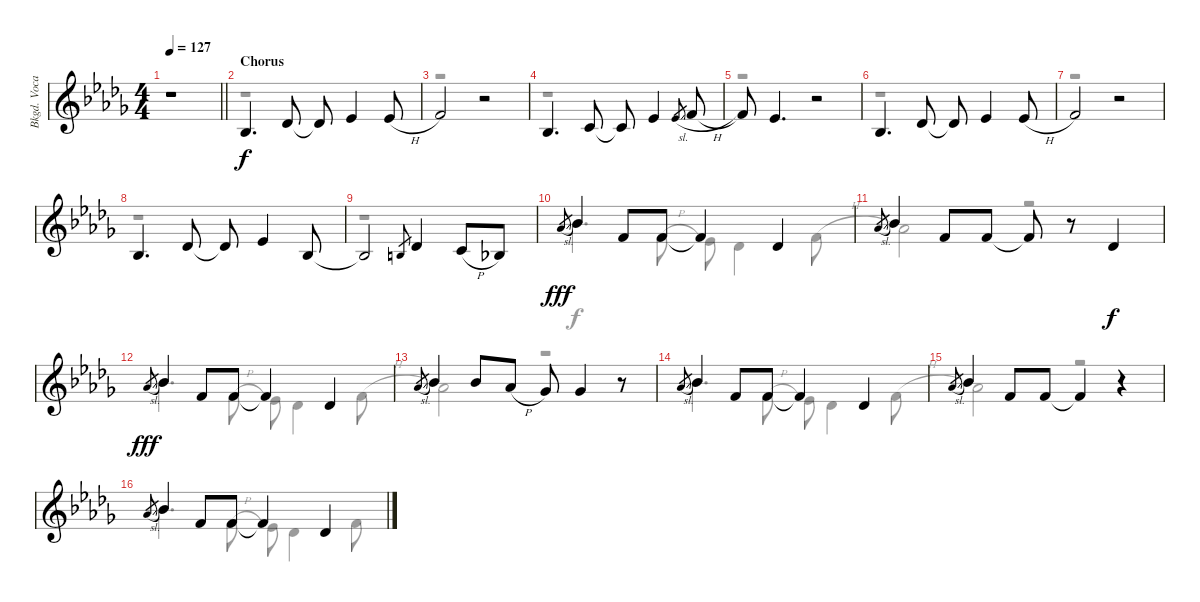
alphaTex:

\track ("Bkgd. Vocal" "Bkgd. Voca") {instrument lead6voice}
\staff {score}
\tuning (E4 B3 G3 D3 A2 E2) {hide}
\voice
\ts (4 4)
\tempo 127
\clef g2
\barLineRight lightlight
\ks bbminor
r.1{dy fff} |
\section ("" "Chorus")
3.3.4{d dy f} 6.3.8 6.3{t}.8 8.3.4 8.3{h}.8 |
10.3.2 r.2 |
3.3.4{d} 1.2.8 1.2{t}.8 4.2.4 4.2{sl}.8{gr} 6.2{h}.8 |
6.2{t}.8 4.2.4{d} r.2 |
3.3.4{d} 6.3.8 6.3{t}.8 8.3.4 8.3{h}.8 |
10.3.2 r.2 |
3.3.4{d} 2.2.8 2.2{t}.8 4.2.4 3.3.8 |
3.3{t}.2 0.2.8{gr} 2.2.4 5.3{h}.8 3.3.8 |
4.1{sl}.8{gr dy fff} 6.1.4 6.2.8 6.2.8 6.2{t}.4 6.3.4 |
4.1{sl}.8{gr} 6.1.4 6.2.8 6.2.8 6.2{t}.8 r.8 6.3.4{dy f} |
4.1{sl}.8{gr dy fff} 6.1.4 6.2.8 6.2.8 6.2{t}.4 6.3.4 |
4.1{sl}.8{gr} 6.1.4 11.2.8 9.2{h}.8 7.2.8 7.2.4 r.8 |
4.1{sl}.8{gr} 6.1.4 6.2.8 6.2.8 6.2{t}.4 6.3.4 |
4.1{sl}.8{gr} 6.1.4 6.2.8 6.2.8 6.2{t}.4 r.4 |
4.1{sl}.8{gr} 6.1.4 6.2.8 6.2.8 6.2{t}.4 6.3.4
\voice
\clef g2
\ottava regular
\simile none
\barLineRight lightlight
\ks bbminor
r.1{dy f} |
r.1 |
r.1 |
r.1 |
r.1 |
r.1 |
r.1 |
r.1 |
r.1 |
11.2.4{d} 10.3{h}.8 8.3.8 2.2.4 6.2{h}.8 |
9.2.2 r.2 |
11.2.4{d} 10.3{h}.8 8.3.8 2.2.4 6.2{h}.8 |
9.2.2 r.2 |
11.2.4{d} 10.3{h}.8 8.3.8 2.2.4 6.2{h}.8 |
9.2.2 r.2 |
11.2.4{d} 10.3{h}.8 8.3.8 2.2.4 6.2{h}.8
